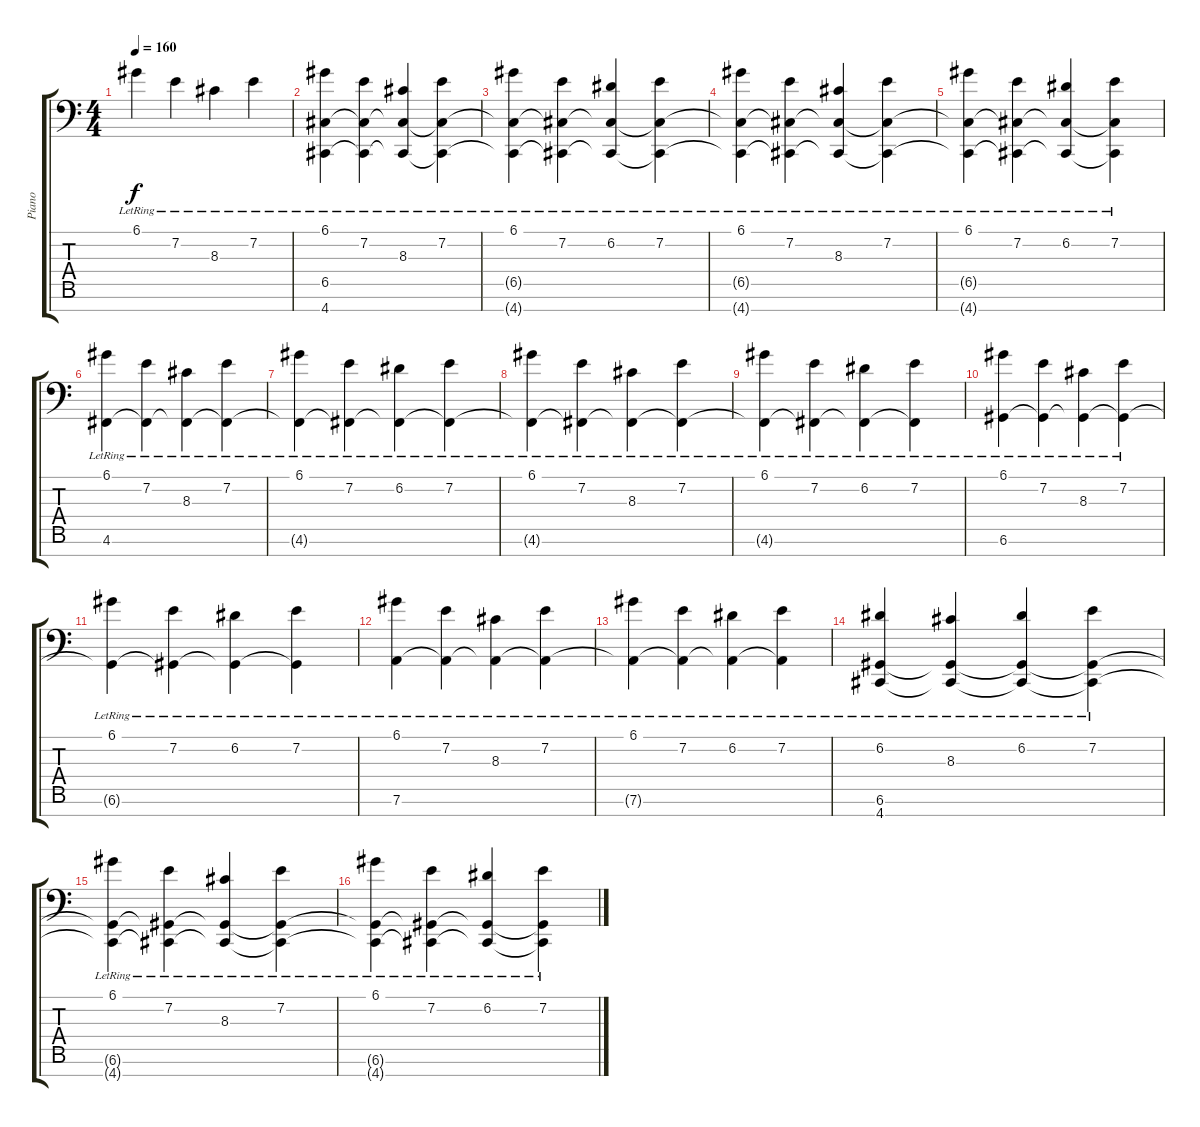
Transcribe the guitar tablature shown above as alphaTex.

\track ("Piano" "Piano") {instrument acousticgrandpiano}
\staff {score tabs}
\tuning (D4 A3 F3 C3 G2 D2 A1) {hide}
\ts (4 4)
\tempo 160
\clef f4
\ks c
6.1{lr}.4{dy f} 7.2{lr}.4 8.3{lr}.4 7.2{lr}.4 |
(6.1{lr} 6.5{lr} 4.7{lr}).4 (7.2{lr} 6.5{t} 4.7{t}).4 (8.3{lr} 6.5{t} 4.7{t}).4 (7.2{lr} 6.5{t} 4.7{t}).4 |
(6.1{lr} 6.5{t} 4.7{t}).4 (7.2{lr} 6.5{t} 4.7{t}).4 (6.2{lr} 6.5{t} 4.7{t}).4 (7.2{lr} 6.5{t} 4.7{t}).4 |
(6.1{lr} 6.5{t} 4.7{t}).4 (7.2{lr} 6.5{t} 4.7{t}).4 (8.3{lr} 6.5{t} 4.7{t}).4 (7.2{lr} 6.5{t} 4.7{t}).4 |
(6.1{lr} 6.5{t} 4.7{t}).4 (7.2{lr} 6.5{t} 4.7{t}).4 (6.2{lr} 6.5{t} 4.7{t}).4 (7.2{lr} 6.5{t} 4.7{t}).4 |
(6.1{lr} 4.6{lr}).4 (7.2{lr} 4.6{t}).4 (8.3{lr} 4.6{t}).4 (7.2{lr} 4.6{t}).4 |
(6.1{lr} 4.6{t}).4 (7.2{lr} 4.6{t}).4 (6.2{lr} 4.6{t}).4 (7.2{lr} 4.6{t}).4 |
(6.1{lr} 4.6{t}).4 (7.2{lr} 4.6{t}).4 (8.3{lr} 4.6{t}).4 (7.2{lr} 4.6{t}).4 |
(6.1{lr} 4.6{t}).4 (7.2{lr} 4.6{t}).4 (6.2{lr} 4.6{t}).4 (7.2{lr} 4.6{t}).4 |
(6.1{lr} 6.6{lr}).4 (7.2{lr} 6.6{t}).4 (8.3{lr} 6.6{t}).4 (7.2{lr} 6.6{t}).4 |
(6.1{lr} 6.6{t}).4 (7.2{lr} 6.6{t}).4 (6.2{lr} 6.6{t}).4 (7.2{lr} 6.6{t}).4 |
(6.1{lr} 7.6{lr}).4 (7.2{lr} 7.6{t}).4 (8.3{lr} 7.6{t}).4 (7.2{lr} 7.6{t}).4 |
(6.1{lr} 7.6{t}).4 (7.2{lr} 7.6{t}).4 (6.2{lr} 7.6{t}).4 (7.2{lr} 7.6{t}).4 |
(6.2{lr} 6.6{lr} 4.7{lr}).4 (8.3{lr} 6.6{t} 4.7{t}).4 (6.2{lr} 6.6{t} 4.7{t}).4 (7.2{lr} 6.6{t} 4.7{t}).4 |
(6.1{lr} 6.6{t} 4.7{t}).4 (7.2{lr} 6.6{t} 4.7{t}).4 (8.3{lr} 6.6{t} 4.7{t}).4 (7.2{lr} 6.6{t} 4.7{t}).4 |
(6.1{lr} 6.6{t} 4.7{t}).4 (7.2{lr} 6.6{t} 4.7{t}).4 (6.2{lr} 6.6{t} 4.7{t}).4 (7.2{lr} 6.6{t} 4.7{t}).4
